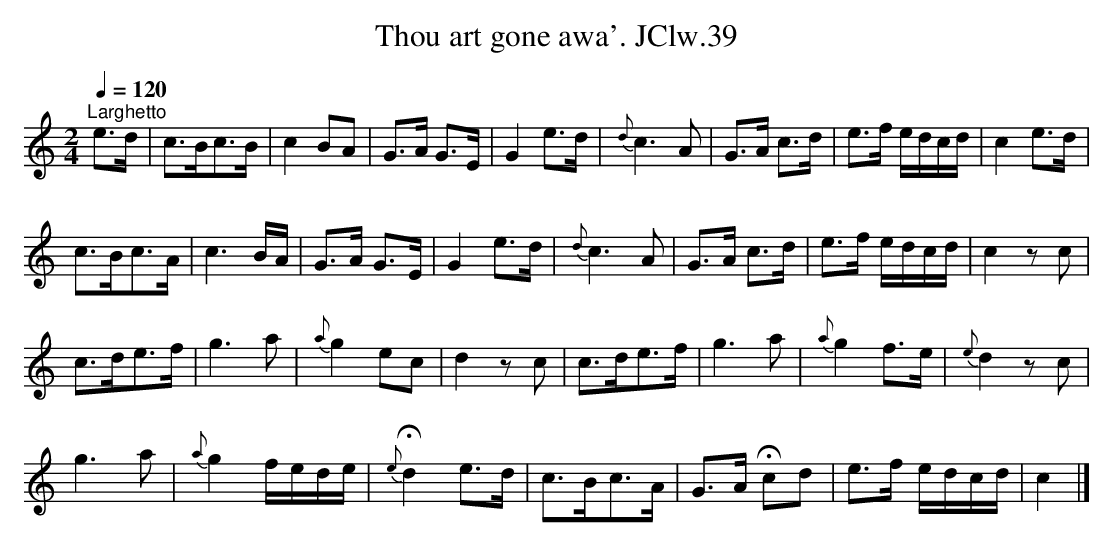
X:1
T:Thou art gone awa'. JClw.39
L:1/8
M:2/4
Q:1/4=120
K:C
"^Larghetto"
e>d|c>Bc>B|c2BA|G>A G>E|G2e>d|\
{d}c3A|G>A c>d|e>f e/d/c/d/|c2e>d|!
c>Bc>A|c3B/A/|G>A G>E|G2e>d|\
{d}c3A|G>A c>d|e>f e/d/c/d/|c2zc|!
c>de>f|g3a|{a}g2 ec|d2zc|\
c>de>f|g3a|{a}g2f>e|{e}d2zc|!
g3a|{a}g2 f/e/d/e/|{e}Hd2 e>d|c>Bc>A|\
G>A Hcd|e>f e/d/c/d/|c2|]
